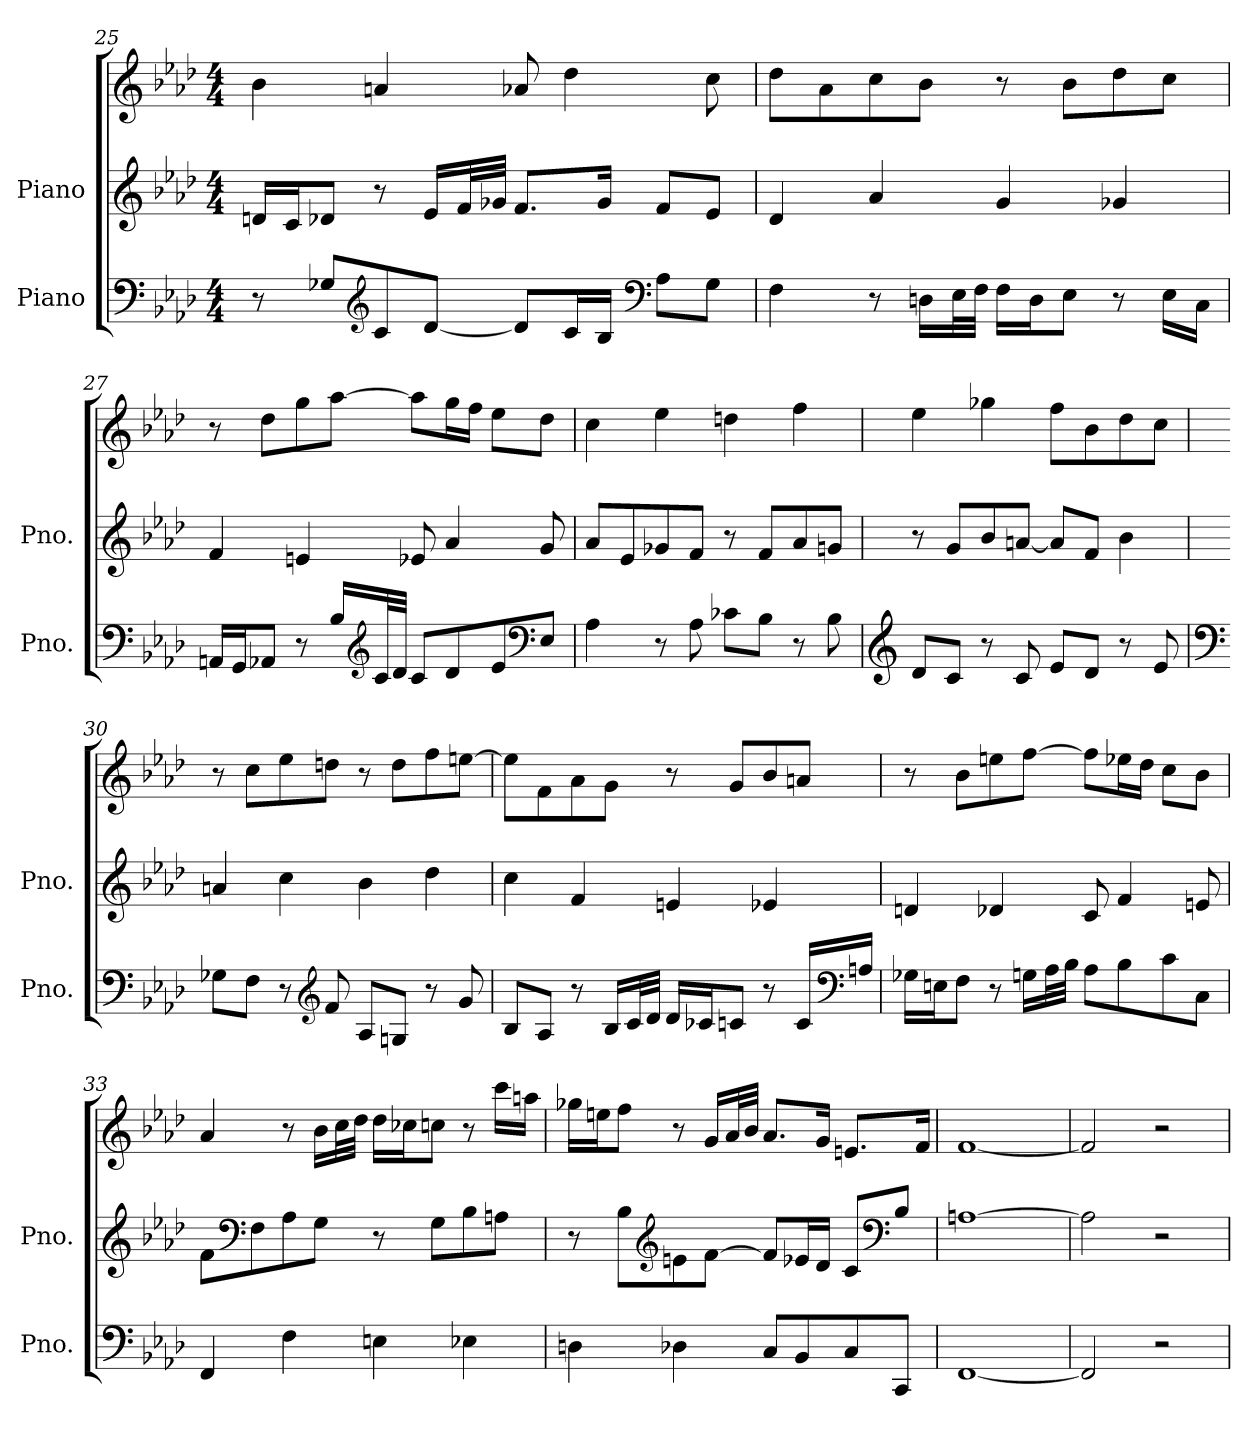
**kern	**kern	**kern
*part2	*part1	*part1
*staff3	*staff2	*staff1
*I"Piano	*I"Piano	*
*I'Pno.	*I'Pno.	*
!!LO:LB:g=z
*clefF4	*clefG2	*clefG2
*k[b-e-a-d-]	*k[b-e-a-d-]	*k[b-e-a-d-]
*M4/4	*M4/4	*M4/4
=25	=25	=25
8r	16dn/LL	4b-\
.	16c/J	.
8G-X/L	8d-X/J	.
*clefG2	*	*
8c/	8r	4an/
[8d-/J	16e-/LL	.
.	32f/L	.
.	32g-X/JJJ	.
8d-/L]	8.f/L	8a-X/
16c/L	.	4dd-\
16B-/JJ	16g-/Jk	.
*clefF4	*	*
8A-\L	8f/L	.
8G-\J	8e-/J	8cc\
=26	=26	=26
4F\	4d-/	8dd-\L
.	.	8a-\
8r	4a-/	8cc\
16Dn\LL	.	8b-\J
32E-\L	.	.
32F\JJJ	.	.
16F\LL	4g/	8r
16D\J	.	.
8E-\J	.	8b-\L
8r	4g-X/	8dd-\
16E-\LL	.	8cc\J
16C\JJ	.	.
!!LO:LB:g=z
=27	=27	=27
16AAn/LL	4f/	8r
16GG/J	.	.
8AA-X/J	.	8dd-\L
8r	4en/	8gg\
16B-/LL	.	[8aa-\J
*clefG2	*	*
32c/L	.	.
32d-/JJJ	.	.
8c/L	8e-X/	8aa-\L]
8d-/	4a-/	16gg\L
.	.	16ff\JJ
8e-/	.	8ee-\L
*clefF4	*	*
8E-/J	8g/	8dd-\J
=28	=28	=28
4A-\	8a-/L	4cc\
.	8e-/	.
8r	8g-X/	4ee-\
8A-\	8f/J	.
8c-X\L	8r	4ddn\
8B-\J	8f/L	.
8r	8a-/	4ff\
8B-\	8gn/J	.
=29	=29	=29
*clefG2	*	*
8d-/L	8r	4ee-\
8c/J	8g/L	.
8r	8b-/	4gg-X\
8c/	[8an/J	.
8e-/L	8a/L]	8ff\L
8d-/J	8f/J	8b-\
8r	4b-\	8dd-\
8e-/	.	8cc\J
!!LO:PB:g=z
=30	=30	=30
*clefF4	*	*
8G-X\L	4an/	8r
8F\J	.	8cc\L
8r	4cc\	8ee-\
*clefG2	*	*
8f/	.	8ddn\J
8A-/L	4b-\	8r
8Gn/J	.	8dd\L
8r	4dd-\	8ff\
8g/	.	[8een\J
=31	=31	=31
8B-/L	4cc\	8ee\L]
8A-/J	.	8f\
8r	4f/	8a-\
16B-/LL	.	8g\J
32c/L	.	.
32d-/JJJ	.	.
16d-/LL	4en/	8r
16c-X/J	.	.
8cn/J	.	8g/L
8r	4e-X/	8b-/
16c/LL	.	8an/J
*clefF4	*	*
16An/JJ	.	.
!!LO:LB:g=z
=32	=32	=32
16G-X\LL	4dn/	8r
16En\J	.	.
8F\J	.	8b-\L
8r	4d-X/	8een\
16Gn\LL	.	[8ff\J
32A-\L	.	.
32B-\JJJ	.	.
8A-\L	8c/	8ff\L]
8B-\	4f/	16ee-X\L
.	.	16dd-\JJ
8c\	.	8cc\L
8C\J	8en/	8b-\J
=33	=33	=33
4FF/	8f\L	4a-/
*	*clefF4	*
.	8F\	.
4F\	8A-\	8r
.	8G\J	16b-\LL
.	.	32cc\L
.	.	32dd-\JJJ
4En\	8r	16dd-\LL
.	.	16cc-X\J
.	8G\L	8ccn\J
4E-X\	8B-\	8r
.	8An\J	16ccc\LL
.	.	16aan\JJ
!!LO:LB:g=z
=34	=34	=34
4Dn\	8r	16gg-X\LL
.	.	16een\J
.	8B-\L	8ff\J
*	*clefG2	*
4D-X\	8en\	8r
.	[8f\J	16g/LL
.	.	32a-/L
.	.	32b-/JJJ
8C/L	8f/L]	8.a-/L
8BB-/	16e-X/L	.
.	16d-/JJ	16g/Jk
8C/	8c/L	8.en/L
*	*clefF4	*
8CC/J	8B-/J	.
.	.	16f/Jk
=35	=35	=35
*	*	*MM84
[1FF	[1An	[1f
=36	=36	=36
2FF/]	2A\]	2f/]
2r	2r	2r
=	=	=
*-	*-	*-
